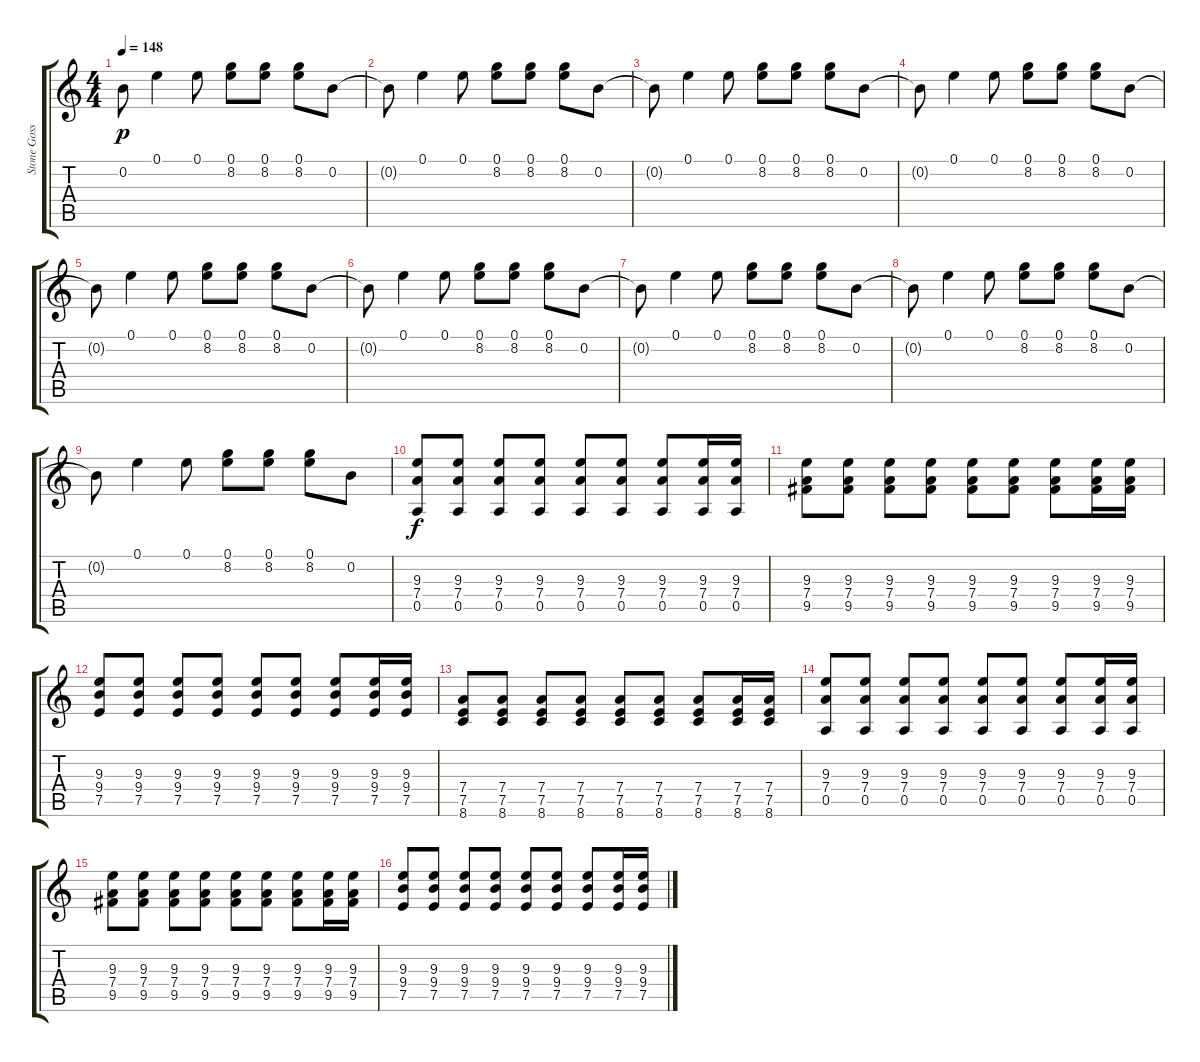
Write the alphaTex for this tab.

\track ("Stone Gossard" "Stone Goss") {instrument overdrivenguitar}
\staff {score tabs}
\tuning (E4 B3 G3 D3 A2 E2) {hide}
\ts (4 4)
\tempo 148
\clef g2
\ks c
0.2{t}.8{dy p} 0.1.4 0.1.8 (0.1 8.2).8 (0.1 8.2).8 (0.1 8.2).8 0.2.8 |
0.2{t}.8 0.1.4 0.1.8 (0.1 8.2).8 (0.1 8.2).8 (0.1 8.2).8 0.2.8 |
0.2{t}.8 0.1.4 0.1.8 (0.1 8.2).8 (0.1 8.2).8 (0.1 8.2).8 0.2.8 |
0.2{t}.8 0.1.4 0.1.8 (0.1 8.2).8 (0.1 8.2).8 (0.1 8.2).8 0.2.8 |
0.2{t}.8 0.1.4 0.1.8 (0.1 8.2).8 (0.1 8.2).8 (0.1 8.2).8 0.2.8 |
0.2{t}.8 0.1.4 0.1.8 (0.1 8.2).8 (0.1 8.2).8 (0.1 8.2).8 0.2.8 |
0.2{t}.8 0.1.4 0.1.8 (0.1 8.2).8 (0.1 8.2).8 (0.1 8.2).8 0.2.8 |
0.2{t}.8 0.1.4 0.1.8 (0.1 8.2).8 (0.1 8.2).8 (0.1 8.2).8 0.2.8 |
0.2{t}.8 0.1.4 0.1.8 (0.1 8.2).8 (0.1 8.2).8 (0.1 8.2).8 0.2.8 |
(9.3 7.4 0.5).8{dy f} (9.3 7.4 0.5).8 (9.3 7.4 0.5).8 (9.3 7.4 0.5).8 (9.3 7.4 0.5).8 (9.3 7.4 0.5).8 (9.3 7.4 0.5).8 (9.3 7.4 0.5).16 (9.3 7.4 0.5).16 |
(9.3 7.4 9.5).8 (9.3 7.4 9.5).8 (9.3 7.4 9.5).8 (9.3 7.4 9.5).8 (9.3 7.4 9.5).8 (9.3 7.4 9.5).8 (9.3 7.4 9.5).8 (9.3 7.4 9.5).16 (9.3 7.4 9.5).16 |
(9.3 9.4 7.5).8 (9.3 9.4 7.5).8 (9.3 9.4 7.5).8 (9.3 9.4 7.5).8 (9.3 9.4 7.5).8 (9.3 9.4 7.5).8 (9.3 9.4 7.5).8 (9.3 9.4 7.5).16 (9.3 9.4 7.5).16 |
(7.4 7.5 8.6).8 (7.4 7.5 8.6).8 (7.4 7.5 8.6).8 (7.4 7.5 8.6).8 (7.4 7.5 8.6).8 (7.4 7.5 8.6).8 (7.4 7.5 8.6).8 (7.4 7.5 8.6).16 (7.4 7.5 8.6).16 |
(9.3 7.4 0.5).8 (9.3 7.4 0.5).8 (9.3 7.4 0.5).8 (9.3 7.4 0.5).8 (9.3 7.4 0.5).8 (9.3 7.4 0.5).8 (9.3 7.4 0.5).8 (9.3 7.4 0.5).16 (9.3 7.4 0.5).16 |
(9.3 7.4 9.5).8 (9.3 7.4 9.5).8 (9.3 7.4 9.5).8 (9.3 7.4 9.5).8 (9.3 7.4 9.5).8 (9.3 7.4 9.5).8 (9.3 7.4 9.5).8 (9.3 7.4 9.5).16 (9.3 7.4 9.5).16 |
(9.3 9.4 7.5).8 (9.3 9.4 7.5).8 (9.3 9.4 7.5).8 (9.3 9.4 7.5).8 (9.3 9.4 7.5).8 (9.3 9.4 7.5).8 (9.3 9.4 7.5).8 (9.3 9.4 7.5).16 (9.3 9.4 7.5).16
